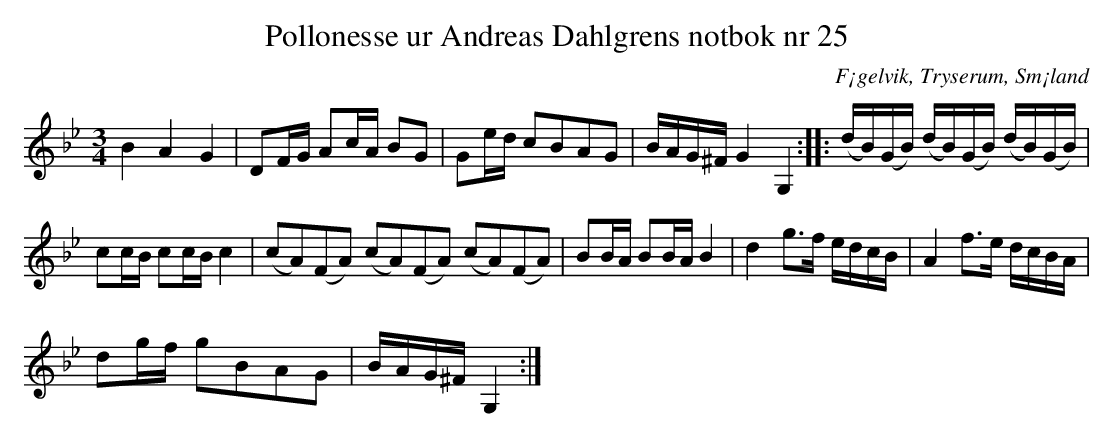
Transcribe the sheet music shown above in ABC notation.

X:1
T:Pollonesse ur Andreas Dahlgrens notbok nr 25
O:F¡gelvik, Tryserum, Sm¡land
M:3/4
L:1/8
K:Gm
B2 A2 G2 | DF/G/ Ac/A/ BG | Ge/d/ cBAG | B/A/G/^F/ G2 G,2 :: (d/B/)(G/B/) (d/B/)(G/B/) (d/B/)(G/B/) |
cc/B/ cc/B/ c2 | (cA)(FA) (cA)(FA) (cA)(FA) | BB/A/ BB/A/ B2 | d2 g>f e/d/c/B/ | A2 f>e d/c/B/A/ |
dg/f/ gBAG | B/A/G/^F/ G,2 :|
